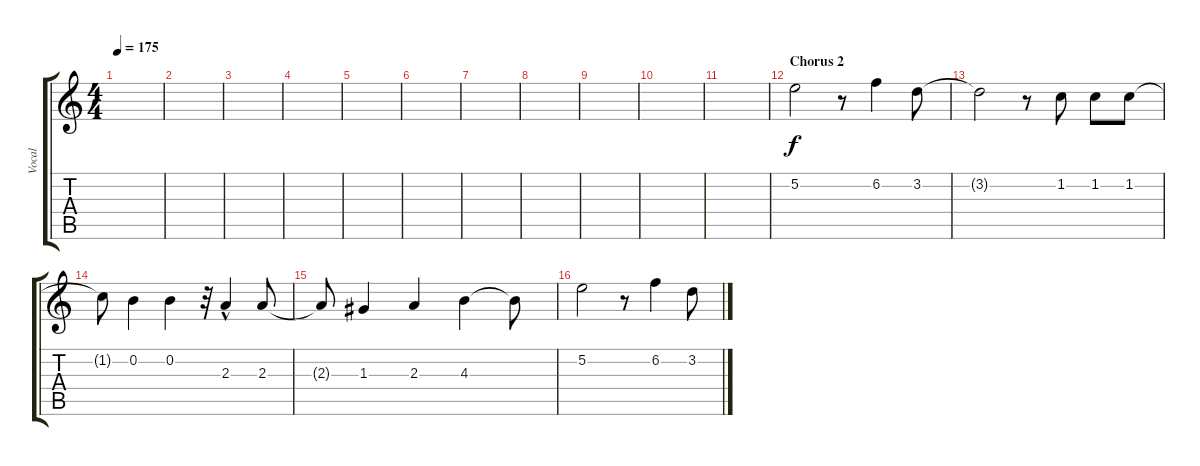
\track ("Vocal" "Vocal") {instrument electricguitarjazz}
\staff {score tabs}
\tuning (E4 B3 G3 D3 A2 E2) {hide}
\ts (4 4)
\tempo 175
\clef g2
\ks c
|
|
|
|
|
|
|
|
|
|
|
\section ("" "Chorus 2")
5.2.2 r.8 6.2.4 3.2.8 |
3.2{t}.2 r.8 1.2.8 1.2.8 1.2.8 |
1.2{t}.8 0.2.4 0.2.4 r.32 2.3{hac}.4 2.3.8 |
2.3{t}.8 1.3.4 2.3.4 4.3.4 4.3{t}.8 |
5.2.2 r.8 6.2.4 3.2.8
